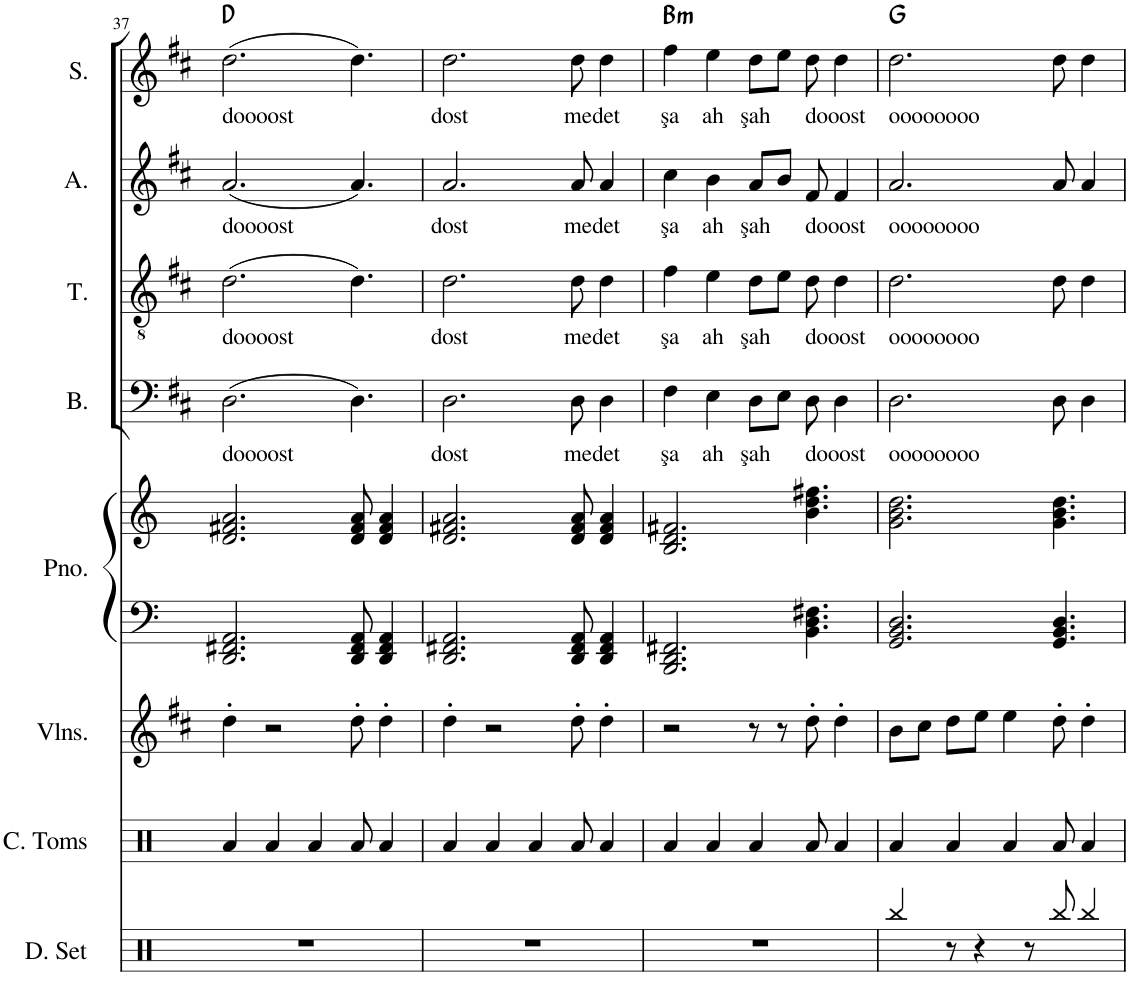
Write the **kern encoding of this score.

**kern	**kern	**kern	**kern	**kern	**kern	**text	**kern	**text	**kern	**text	**kern	**text	**harte
*part8	*part7	*part6	*part5	*part5	*part4	*part4	*part3	*part3	*part2	*part2	*part1	*part1	*part1
*staff9	*staff8	*staff7	*staff6	*staff5	*staff4	*staff4	*staff3	*staff3	*staff2	*staff2	*staff1	*staff1	*
*I"Drumset	*I"Concert Toms	*I"Kemanlar	*I"Piyano	*	*I"Bass	*	*I"Tenor	*	*I"Alto	*	*I"Soprano	*	*
*I'D. Set	*I'C. Toms	*	*I'Pno.	*	*I'B.	*	*I'T.	*	*I'A.	*	*I'S.	*	*
!!LO:PB:g=z
*clefX	*clefX	*clefG2	*clefF4	*clefG2	*clefF4	*	*clefGv2	*	*clefG2	*	*clefG2	*	*
*k[]	*k[]	*k[f#c#]	*k[]	*k[]	*k[f#c#]	*	*k[f#c#]	*	*k[f#c#]	*	*k[f#c#]	*	*
*M9/8	*M9/8	*M9/8	*M9/8	*M9/8	*M9/8	*	*M9/8	*	*M9/8	*	*M9/8	*	*
=37	=37	=37	=37	=37	=37	=37	=37	=37	=37	=37	=37	=37	=37
!	!	!	!	!	!	!LO:LY:b	!	!LO:LY:b	!	!LO:LY:b	!	!LO:LY:b	!
8%9r	4Ra/	4dd'\	2.DD/ 2.FF#X/ 2.AA/	2.d/ 2.f#X/ 2.a/	(2.D\	doooost	(2.d\	doooost	(2.a/	doooost	(2.dd\	doooost	D:maj
.	4Ra/	2r	.	.	.	.	.	.	.	.	.	.	.
.	4Ra/	.	.	.	.	.	.	.	.	.	.	.	.
.	8Ra/	8dd'\	8DD/ 8FF#/ 8AA/	8d/ 8f#/ 8a/	4.D\)	.	4.d\)	.	4.a/)	.	4.dd\)	.	.
.	4Ra/	4dd'\	4DD/ 4FF#/ 4AA/	4d/ 4f#/ 4a/	.	.	.	.	.	.	.	.	.
=38	=38	=38	=38	=38	=38	=38	=38	=38	=38	=38	=38	=38	=38
!	!	!	!	!	!	!LO:LY:b	!	!LO:LY:b	!	!LO:LY:b	!	!LO:LY:b	!
8%9r	4Ra/	4dd'\	2.DD/ 2.FF#X/ 2.AA/	2.d/ 2.f#X/ 2.a/	2.D\	dost	2.d\	dost	2.a/	dost	2.dd\	dost	.
.	4Ra/	2r	.	.	.	.	.	.	.	.	.	.	.
.	4Ra/	.	.	.	.	.	.	.	.	.	.	.	.
!	!	!	!	!	!	!LO:LY:b	!	!LO:LY:b	!	!LO:LY:b	!	!LO:LY:b	!
.	8Ra/	8dd'\	8DD/ 8FF#/ 8AA/	8d/ 8f#/ 8a/	8D\	me	8d\	me	8a/	me	8dd\	me	.
!	!	!	!	!	!	!LO:LY:b	!	!LO:LY:b	!	!LO:LY:b	!	!LO:LY:b	!
.	4Ra/	4dd'\	4DD/ 4FF#/ 4AA/	4d/ 4f#/ 4a/	4D\	det	4d\	det	4a/	det	4dd\	det	.
=39	=39	=39	=39	=39	=39	=39	=39	=39	=39	=39	=39	=39	=39
!	!	!	!	!	!	!LO:LY:b	!	!LO:LY:b	!	!LO:LY:b	!	!LO:LY:b	!LO:H:kt=m
8%9r	4Ra/	2r	2.BBB/ 2.DD/ 2.FF#X/	2.B/ 2.d/ 2.f#X/	4F#\	şa	4f#\	şa	4cc#\	şa	4ff#\	şa	B:min
!	!	!	!	!	!	!LO:LY:b	!	!LO:LY:b	!	!LO:LY:b	!	!LO:LY:b	!
.	4Ra/	.	.	.	4E\	ah	4e\	ah	4b\	ah	4ee\	ah	.
!	!	!	!	!	!	!LO:LY:b	!	!LO:LY:b	!	!LO:LY:b	!	!LO:LY:b	!
.	4Ra/	8r	.	.	8D\L	şah	8d\L	şah	8a/L	şah	8dd\L	şah	.
.	.	8r	.	.	8E\J	.	8e\J	.	8b/J	.	8ee\J	.	.
!	!	!	!	!	!	!LO:LY:b	!	!LO:LY:b	!	!LO:LY:b	!	!LO:LY:b	!
.	8Ra/	8dd'\	4.BB\ 4.D\ 4.F#X\	4.b\ 4.dd\ 4.ff#X\	8D\	dooost	8d\	dooost	8f#/	dooost	8dd\	dooost	.
.	4Ra/	4dd'\	.	.	4D\	.	4d\	.	4f#/	.	4dd\	.	.
=40	=40	=40	=40	=40	=40	=40	=40	=40	=40	=40	=40	=40	=40
!	!	!	!	!	!	!LO:LY:b	!	!LO:LY:b	!	!LO:LY:b	!	!LO:LY:b	!
4Rbb/	4Ra/	8b\L	2.GG/ 2.BB/ 2.D/	2.g\ 2.b\ 2.dd\	2.D\	oooooooo	2.d\	oooooooo	2.a/	oooooooo	2.dd\	oooooooo	G:maj
.	.	8cc#\J	.	.	.	.	.	.	.	.	.	.	.
8r	4Ra/	8dd\L	.	.	.	.	.	.	.	.	.	.	.
4r	.	8ee\J	.	.	.	.	.	.	.	.	.	.	.
.	4Ra/	4ee\	.	.	.	.	.	.	.	.	.	.	.
8r	.	.	.	.	.	.	.	.	.	.	.	.	.
8Rbb/	8Ra/	8dd'\	4.GG/ 4.BB/ 4.D/	4.g\ 4.b\ 4.dd\	8D\	.	8d\	.	8a/	.	8dd\	.	.
4Rbb/	4Ra/	4dd'\	.	.	4D\	.	4d\	.	4a/	.	4dd\	.	.
=	=	=	=	=	=	=	=	=	=	=	=	=	=
*-	*-	*-	*-	*-	*-	*-	*-	*-	*-	*-	*-	*-	*-
